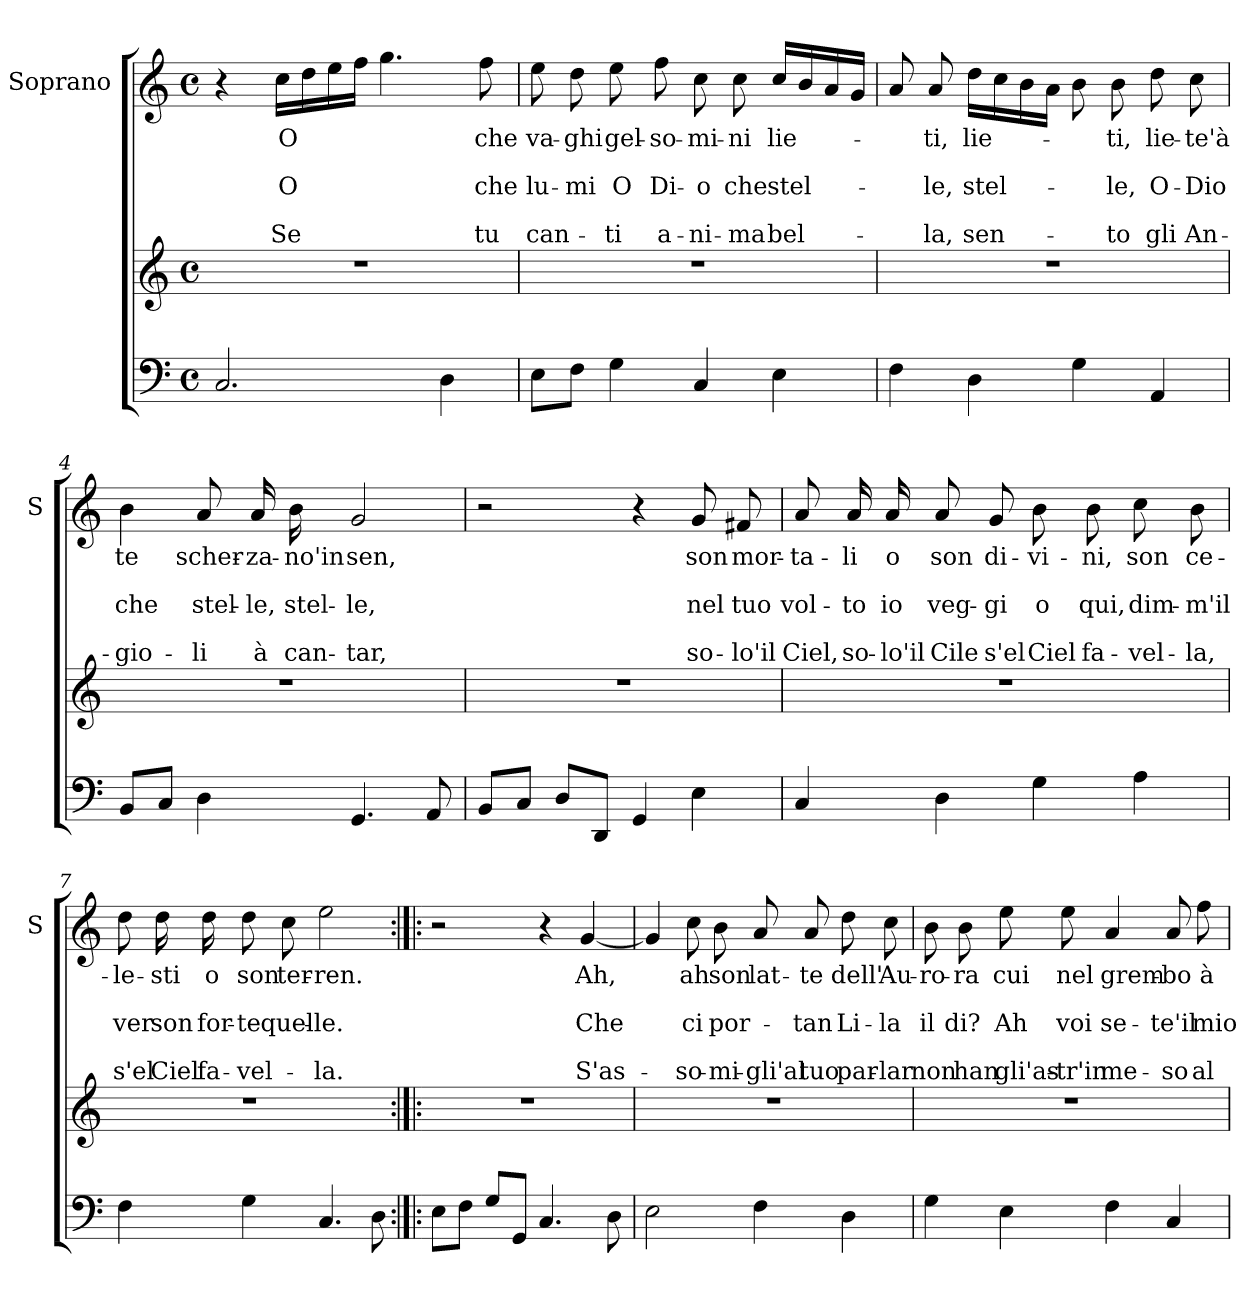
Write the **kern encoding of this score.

**kern	**kern	**kern	**text	**text	**text	**text	**text
*part2	*part2	*part1	*part1	*part1	*part1	*part1	*part1
*staff3	*staff2	*staff1	*staff1	*staff1	*staff1	*staff1	*staff1
*	*	*I"Soprano	*	*	*	*	*
*	*	*I'S	*	*	*	*	*
*clefF4	*clefG2	*clefG2	*	*	*	*	*
*k[]	*k[]	*k[]	*	*	*	*	*
*C:	*C:	*C:	*	*	*	*	*
*M4/4	*M4/4	*M4/4	*	*	*	*	*
*met(c)	*met(c)	*met(c)	*	*	*	*	*
=1	=1	=1	=1	=1	=1	=1	=1
2.C/	1r	4r	.	.	.	.	.
!	!	!	!LO:LY:b	!	!LO:LY:b	!	!LO:LY:b
.	.	16cc\LL	O	.	O	.	Se
.	.	16dd\	.	.	.	.	.
.	.	16ee\	.	.	.	.	.
.	.	16ff\JJ	.	.	.	.	.
.	.	4.gg\	.	.	.	.	.
4D\	.	.	.	.	.	.	.
!	!	!	!LO:LY:b	!	!LO:LY:b	!	!LO:LY:b
.	.	8ff\	che	.	che	.	tu
=2	=2	=2	=2	=2	=2	=2	=2
!	!	!	!LO:LY:b	!	!LO:LY:b	!	!LO:LY:b
8E\L	1r	8ee\	va-	.	lu-	.	can-
!	!	!	!LO:LY:b	!	!LO:LY:b	!	!
8F\J	.	8dd\	-ghi	.	-mi	.	.
!	!	!	!LO:LY:b	!	!LO:LY:b	!	!LO:LY:b
4G\	.	8ee\	gel-	.	O	.	-ti
!	!	!	!LO:LY:b	!	!LO:LY:b	!	!LO:LY:b
.	.	8ff\	-so-	.	Di-	.	a-
!	!	!	!LO:LY:b	!	!LO:LY:b	!	!LO:LY:b
4C/	.	8cc\	-mi-	.	-o	.	-ni-
!	!	!	!LO:LY:b	!	!LO:LY:b	!	!LO:LY:b
.	.	8cc\	-ni	.	che	.	-ma
!	!	!	!LO:LY:b	!	!LO:LY:b	!	!LO:LY:b
4E\	.	16cc/LL	lie-	.	stel-	.	bel-
.	.	16b/	.	.	.	.	.
.	.	16a/	.	.	.	.	.
.	.	16g/JJ	.	.	.	.	.
!!LO:LB:g=z
=3	=3	=3	=3	=3	=3	=3	=3
4F\	1r	8a/	.	.	.	.	.
!	!	!	!LO:LY:b	!	!LO:LY:b	!	!LO:LY:b
.	.	8a/	-ti,	.	-le,	.	-la,
!	!	!	!LO:LY:b	!	!LO:LY:b	!	!LO:LY:b
4D\	.	16dd\LL	lie-	.	stel-	.	sen-
.	.	16cc\	.	.	.	.	.
.	.	16b\	.	.	.	.	.
.	.	16a\JJ	.	.	.	.	.
4G\	.	8b\	.	.	.	.	.
!	!	!	!LO:LY:b	!	!LO:LY:b	!	!LO:LY:b
.	.	8b\	-ti,	.	-le,	.	-to
!	!	!	!LO:LY:b	!	!LO:LY:b	!	!LO:LY:b
4AA/	.	8dd\	lie-	.	O-	.	gli
!	!	!	!LO:LY:b	!	!LO:LY:b	!	!LO:LY:b
.	.	8cc\	-te'à	.	-Dio	.	An-
=4	=4	=4	=4	=4	=4	=4	=4
!	!	!	!LO:LY:b	!	!LO:LY:b	!	!LO:LY:b
8BB/L	1r	4b\	te	.	che	.	-gio-
8C/J	.	.	.	.	.	.	.
!	!	!	!LO:LY:b	!	!LO:LY:b	!	!LO:LY:b
4D\	.	8a/	scher-	.	stel-	.	-li
!	!	!	!LO:LY:b	!	!LO:LY:b	!	!LO:LY:b
.	.	16a/	-za-	.	-le,	.	à
!	!	!	!LO:LY:b	!	!LO:LY:b	!	!LO:LY:b
.	.	16b\	-no'in	.	stel-	.	can-
!	!	!	!LO:LY:b	!	!LO:LY:b	!	!LO:LY:b
4.GG/	.	2g/	sen,	.	-le,	.	-tar,
8AA/	.	.	.	.	.	.	.
=5	=5	=5	=5	=5	=5	=5	=5
8BB/L	1r	2r	.	.	.	.	.
8C/J	.	.	.	.	.	.	.
8D/L	.	.	.	.	.	.	.
8DD/J	.	.	.	.	.	.	.
4GG/	.	4r	.	.	.	.	.
!	!	!	!LO:LY:b	!	!LO:LY:b	!	!LO:LY:b
4E\	.	8g/	son	.	nel	.	so-
!	!	!	!LO:LY:b	!	!LO:LY:b	!	!LO:LY:b
.	.	8f#X/	mor-	.	tuo	.	-lo'il
!!LO:LB:g=z
=6	=6	=6	=6	=6	=6	=6	=6
!	!	!	!LO:LY:b	!	!LO:LY:b	!	!LO:LY:b
4C/	1r	8a/	-ta-	.	vol-	.	Ciel,
!	!	!	!LO:LY:b	!	!LO:LY:b	!	!LO:LY:b
.	.	16a/	-li	.	-to	.	so-
!	!	!	!LO:LY:b	!	!LO:LY:b	!	!LO:LY:b
.	.	16a/	o	.	io	.	-lo'il
!	!	!	!LO:LY:b	!	!LO:LY:b	!	!LO:LY:b
4D\	.	8a/	son	.	veg-	.	Cile
!	!	!	!LO:LY:b	!	!LO:LY:b	!	!LO:LY:b
.	.	8g/	di-	.	-gi	.	s'el
!	!	!	!LO:LY:b	!	!LO:LY:b	!	!LO:LY:b
4G\	.	8b\	-vi-	.	o	.	Ciel
!	!	!	!LO:LY:b	!	!LO:LY:b	!	!LO:LY:b
.	.	8b\	-ni,	.	qui,	.	fa-
!	!	!	!LO:LY:b	!	!LO:LY:b	!	!LO:LY:b
4A\	.	8cc\	son	.	dim-	.	-vel-
!	!	!	!LO:LY:b	!	!LO:LY:b	!	!LO:LY:b
.	.	8b\	ce-	.	-m'il	.	-la,
=7	=7	=7	=7	=7	=7	=7	=7
!	!	!	!LO:LY:b	!	!LO:LY:b	!	!LO:LY:b
4F\	1r	8dd\	-le-	.	ver	.	s'el
!	!	!	!LO:LY:b	!	!LO:LY:b	!	!LO:LY:b
.	.	16dd\	-sti	.	son	.	Ciel
!	!	!	!LO:LY:b	!	!LO:LY:b	!	!LO:LY:b
.	.	16dd\	o	.	for-	.	fa-
!	!	!	!LO:LY:b	!	!LO:LY:b	!	!LO:LY:b
4G\	.	8dd\	son	.	-te	.	-vel-
!	!	!	!LO:LY:b	!	!LO:LY:b	!	!
.	.	8cc\	ter-	.	quel-	.	.
!	!	!	!LO:LY:b	!	!LO:LY:b	!	!LO:LY:b
4.C/	.	2ee\	-ren.	.	-le.	.	-la.
8D\	.	.	.	.	.	.	.
!!LO:PB:g=z
=8:|!|:	=8:|!|:	=8:|!|:	=8:|!|:	=8:|!|:	=8:|!|:	=8:|!|:	=8:|!|:
8E\L	1r	2r	.	.	.	.	.
8F\J	.	.	.	.	.	.	.
8G/L	.	.	.	.	.	.	.
8GG/J	.	.	.	.	.	.	.
4.C/	.	4r	.	.	.	.	.
!	!	!	!LO:LY:b	!	!LO:LY:b	!	!LO:LY:b
.	.	[4g/	Ah,	.	Che	.	S'as-
8D\	.	.	.	.	.	.	.
=9	=9	=9	=9	=9	=9	=9	=9
2E\	1r	4g/]	.	.	.	.	.
!	!	!	!LO:LY:b	!	!LO:LY:b	!	!LO:LY:b
.	.	8cc\	ah	.	ci	.	-so-
!	!	!	!LO:LY:b	!	!LO:LY:b	!	!LO:LY:b
.	.	8b\	son	.	por-	.	-mi-
!	!	!	!LO:LY:b	!	!	!	!LO:LY:b
4F\	.	8a/	lat-	.	.	.	-gli'al
!	!	!	!LO:LY:b	!	!LO:LY:b	!	!LO:LY:b
.	.	8a/	-te	.	-tan	.	tuo
!	!	!	!LO:LY:b	!	!LO:LY:b	!	!LO:LY:b
4D\	.	8dd\	dell'	.	Li-	.	par-
!	!	!	!LO:LY:b	!	!LO:LY:b	!	!LO:LY:b
.	.	8cc\	Au-	.	-la	.	-lar
=10	=10	=10	=10	=10	=10	=10	=10
!	!	!	!LO:LY:b	!	!LO:LY:b	!	!LO:LY:b
4G\	1r	8b\	-ro-	.	il	.	non
!	!	!	!LO:LY:b	!	!LO:LY:b	!	!LO:LY:b
.	.	8b\	-ra	.	di?	.	han
!	!	!	!LO:LY:b	!	!LO:LY:b	!	!LO:LY:b
4E\	.	8ee\	cui	.	Ah	.	gli'as-
!	!	!	!LO:LY:b	!	!LO:LY:b	!	!LO:LY:b
.	.	8ee\	nel	.	voi	.	-tr'in
!	!	!	!LO:LY:b	!	!LO:LY:b	!	!LO:LY:b
4F\	.	4a/	grem-	.	se-	.	me-
!	!	!	!LO:LY:b	!	!LO:LY:b	!	!LO:LY:b
4C/	.	8a/	-bo	.	-te'il	.	-so
!	!	!	!LO:LY:b	!	!LO:LY:b	!	!LO:LY:b
.	.	8ff\	à	.	mio	.	al-
=	=	=	=	=	=	=	=
*-	*-	*-	*-	*-	*-	*-	*-
